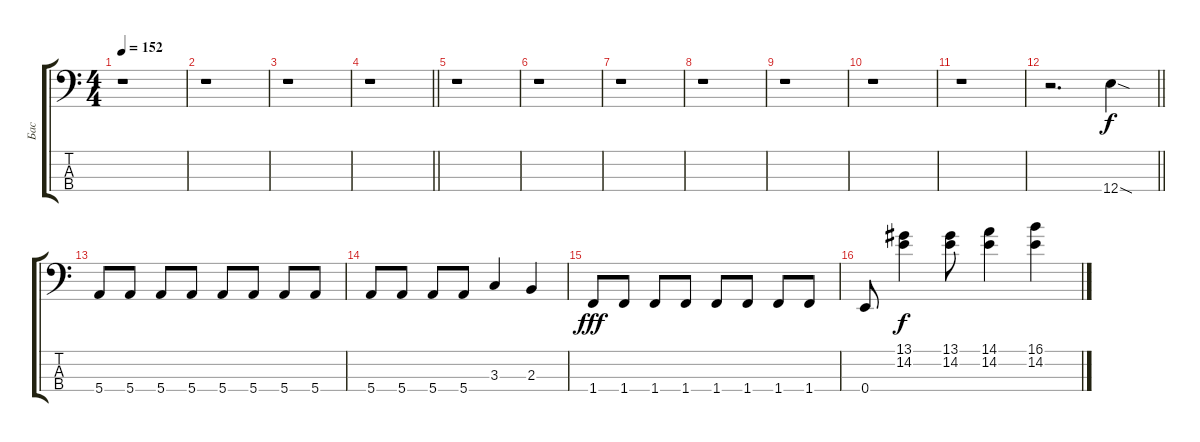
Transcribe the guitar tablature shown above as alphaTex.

\track ("Бас" "Бас") {instrument electricbasspick}
\staff {score tabs}
\tuning (G2 D2 A1 E1) {hide}
\ts (4 4)
\tempo 152
\clef f4
\ks c
r.1{dy f instrument electricbasspick} |
r.1 |
r.1 |
\barLineRight lightlight
r.1 |
r.1 |
r.1 |
r.1 |
r.1 |
r.1 |
r.1 |
r.1 |
\barLineRight lightlight
r.2{d} 12.4{sod}.4 |
5.4.8 5.4.8 5.4.8 5.4.8 5.4.8 5.4.8 5.4.8 5.4.8 |
5.4.8 5.4.8 5.4.8 5.4.8 3.3.4 2.3.4 |
1.4.8{dy fff} 1.4.8 1.4.8 1.4.8 1.4.8 1.4.8 1.4.8 1.4.8 |
0.4.8 (13.1 14.2).4{dy f} (13.1 14.2).8 (14.1 14.2).4 (16.1 14.2).4
